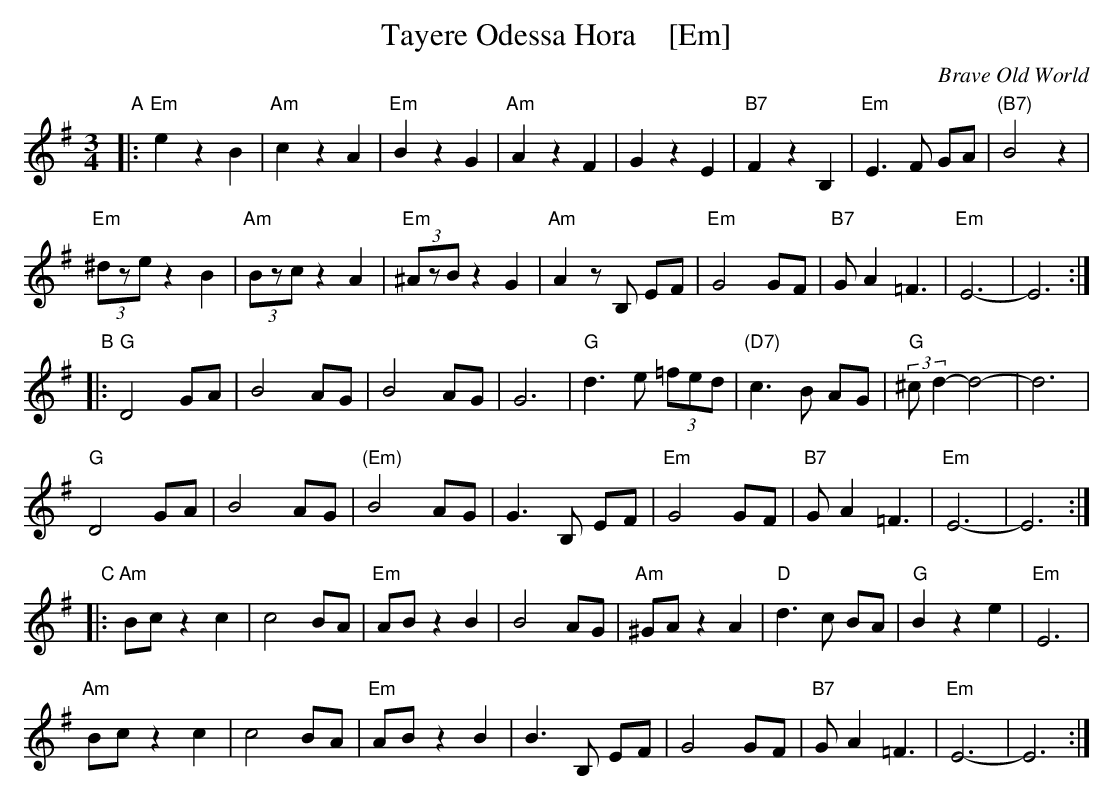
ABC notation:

X:1
T: Tayere Odessa Hora    [Em]
O: Brave Old World
M: 3/4
L: 1/8
K: Em
"A"|:\
"Em"e2 z2 B2 | "Am"c2 z2 A2 | "Em"B2 z2 G2 | "Am"A2 z2 F2 |\
G2 z2 E2 | "B7" F2 z2 B,2 | "Em"E3 F GA | "(B7)"B4 z2 |
"Em"(3^dze z2 B2 | "Am"(3Bzc z2 A2 | "Em"(3^AzB z2 G2 | "Am"A2 zB, EF |\
"Em"G4 GF | "B7"G A2 =F3 | "Em"E6- | E6 :|
"B"|:\
"G"D4 GA | B4 AG | B4 AG | G6 |\
"G"d3 e (3=fed | "(D7)"c3 B AG | "G"(3:2:2^cd2- d4- | d6 |
"G"D4 GA | B4 AG | "(Em)"B4 AG | G3B, EF |\
"Em"G4 GF | "B7"G A2 =F3 | "Em"E6- | E6 :|
"C"|:\
"Am"Bc z2 c2 | c4 BA | "Em"AB z2 B2 | B4 AG |\
"Am" ^GA z2 A2 | "D"d3 c BA | "G"B2 z2 e2 | "Em"E6 |
"Am"Bc z2 c2 | c4 BA | "Em"AB z2 B2 | B3 B, EF |\
G4 GF | "B7"G A2 =F3 | "Em"E6- | E6 :|
